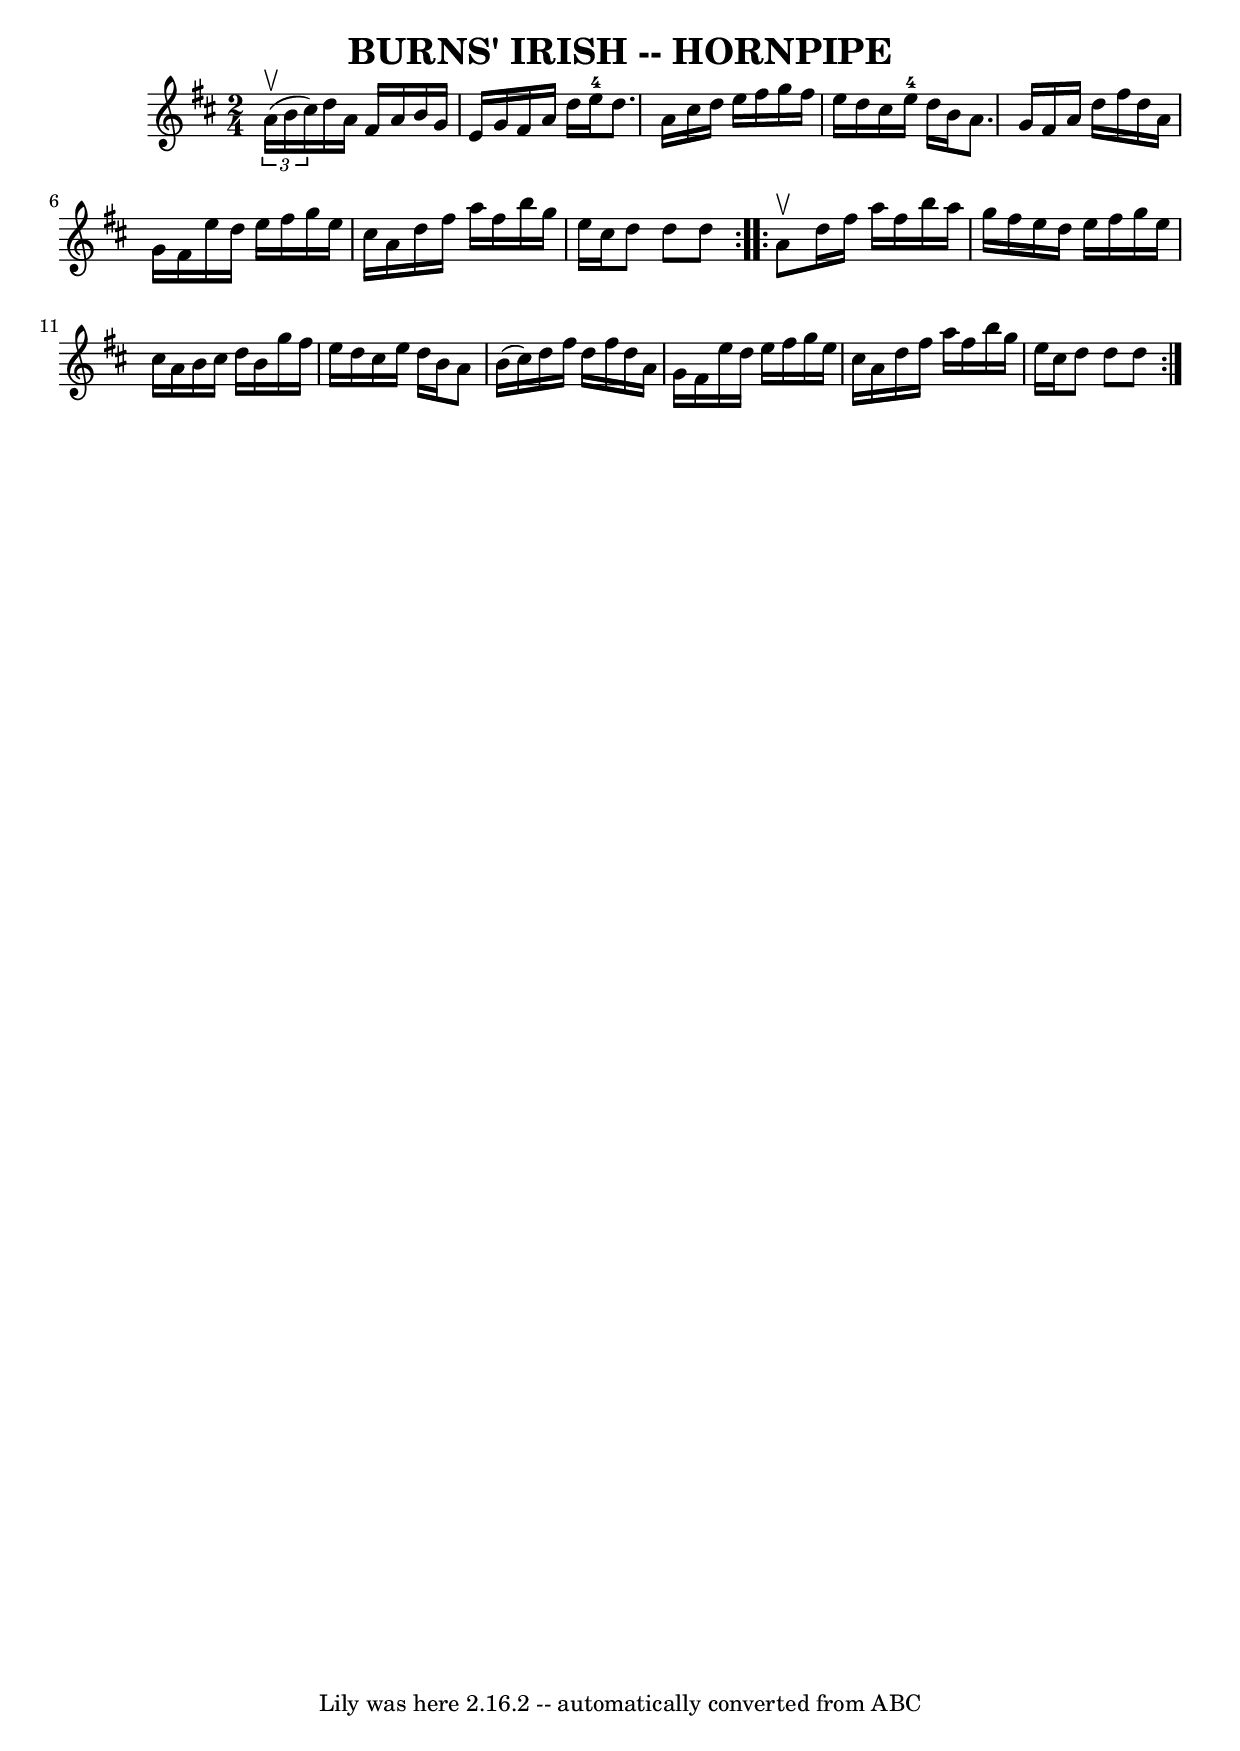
\version "2.16.2"
\include "Mammoth.ily"
\header {
  %% book = "Ryan's Mammoth Collection of Fiddle Tunes"
  crossRefNumber = "1"
  footnotes = ""
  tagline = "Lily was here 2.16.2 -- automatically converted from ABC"
  title = "BURNS' IRISH -- HORNPIPE"

}
voicedefault =  {



  \repeat volta 2 {

    \time 2/4 
    \key d \major
    \times 2/3 { a'16 (^\upbow b'16 cis''16) 
	       }   |
    d''16 a'16 fis'16 a'16 b'16 g'16 e'16 g'16  |
    fis'16 a'16 d''16 e''16-4 d''8. a'16    |
    
    cis''16 d''16 e''16 fis''16 g''16 fis''16 e''16 d''16     |
    cis''16 e''16-4 d''16 b'16 a'8. g'16    |
     |
    fis'16 a'16 d''16 fis''16 d''16 a'16 g'16    
    fis'16    |
    e''16 d''16 e''16 fis''16 g''16 e''16    
    cis''16 a'16    |
    d''16 fis''16 a''16 fis''16 b''16    
    g''16 e''16 cis''16    |
    d''8 d''8 d''8    
  }     

  \repeat volta 2 {
    a'8^\upbow       |
    d''16 fis''16 a''16    
    fis''16 b''16 a''16 g''16 fis''16    |
    e''16 d''16    
    e''16 fis''16 g''16 e''16 cis''16 a'16    |
    b'16    
    cis''16 d''16 b'16 g''16 fis''16 e''16 d''16    |
    
    cis''16 e''16 d''16 b'16 a'8 b'16 (cis''16)   |
     |
    d''16 fis''16 d''16 fis''16 d''16 a'16 g'16    
    fis'16    |
    e''16 d''16 e''16 fis''16 g''16 e''16    
    cis''16 a'16    |
    d''16 fis''16 a''16 fis''16 b''16    
    g''16 e''16 cis''16    |
    d''8 d''8 d''8    
  }   

}

\score{
  <<

    \context Staff="default"
    {
      \voicedefault 
      
    }

  >>
  \layout {
    
  }
  \midi {
  }

}
